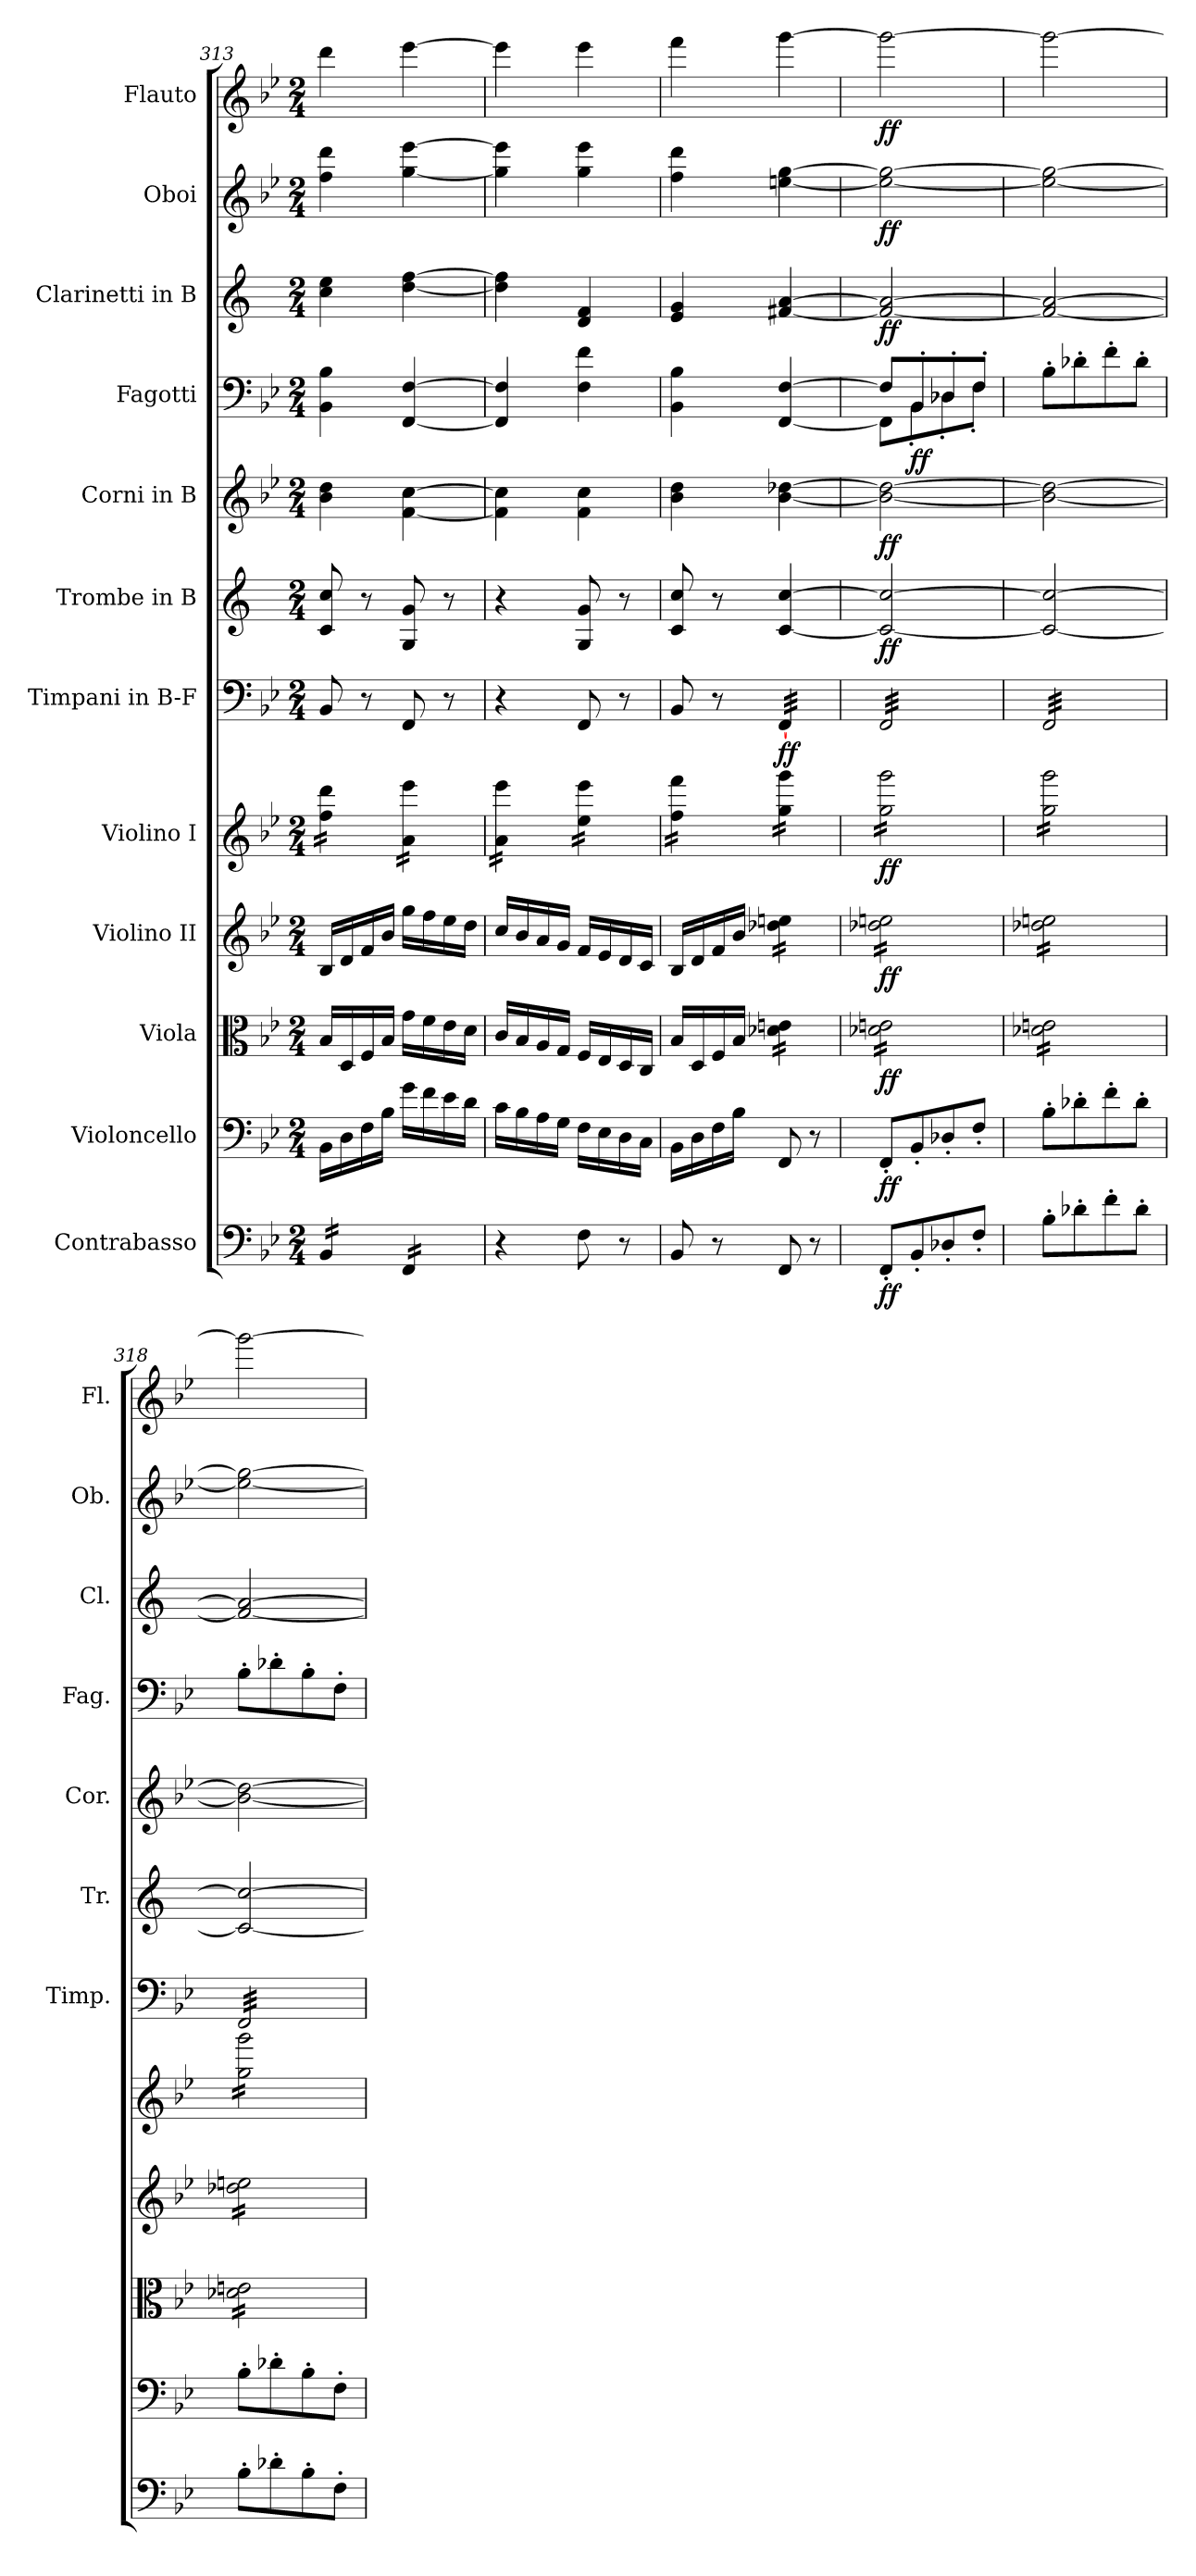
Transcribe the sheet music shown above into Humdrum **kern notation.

**kern	**dynam	**kern	**dynam	**kern	**dynam	**kern	**dynam	**kern	**dynam	**kern	**dynam	**kern	**dynam	**kern	**dynam	**kern	**dynam	**kern	**dynam	**kern	**dynam	**kern	**dynam
*part12	*part12	*part11	*part11	*part10	*part10	*part9	*part9	*part8	*part8	*part7	*part7	*part6	*part6	*part5	*part5	*part4	*part4	*part3	*part3	*part2	*part2	*part1	*part1
*staff12	*staff12	*staff11	*staff11	*staff10	*staff10	*staff9	*staff9	*staff8	*staff8	*staff7	*staff7	*staff6	*staff6	*staff5	*staff5	*staff4	*staff4	*staff3	*staff3	*staff2	*staff2	*staff1	*staff1
*I"Contrabasso	*	*I"Violoncello	*	*I"Viola	*	*I"Violino II	*	*I"Violino I	*	*I"Timpani in B-F	*	*I"Trombe in B	*	*I"Corni in B	*	*I"Fagotti	*	*I"Clarinetti in B	*	*I"Oboi	*	*I"Flauto	*
*	*	*	*	*	*	*	*	*	*	*I'Timp.	*	*I'Tr.	*	*I'Cor.	*	*I'Fag.	*	*I'Cl.	*	*I'Ob.	*	*I'Fl.	*
*clefF4	*	*clefF4	*	*clefC3	*	*clefG2	*	*clefG2	*	*clefF4	*	*clefG2	*	*clefG2	*	*clefF4	*	*clefG2	*	*clefG2	*	*clefG2	*
*ITrd7c12	*	*	*	*	*	*	*	*	*	*	*	*ITrd1c2	*	*ITrd8c14	*	*	*	*ITrd1c2	*	*	*	*	*
*k[b-e-]	*	*k[b-e-]	*	*k[b-e-]	*	*k[b-e-]	*	*k[b-e-]	*	*k[b-e-]	*	*k[b-e-]	*	*k[b-e-]	*	*k[b-e-]	*	*k[b-e-]	*	*k[b-e-]	*	*k[b-e-]	*
*M2/4	*	*M2/4	*	*M2/4	*	*M2/4	*	*M2/4	*	*M2/4	*	*M2/4	*	*M2/4	*	*M2/4	*	*M2/4	*	*M2/4	*	*M2/4	*
=313	=313	=313	=313	=313	=313	=313	=313	=313	=313	=313	=313	=313	=313	=313	=313	=313	=313	=313	=313	=313	=313	=313	=313
*tremolo	*	*	*	*	*	*	*	*	*	*	*	*	*	*	*	*	*	*	*	*	*	*	*
*	*	*	*	*	*	*	*	*tremolo	*	*	*	*	*	*	*	*	*	*	*	*	*	*	*
16BBB-/LL	.	16BB-\LL	.	16B-/LL	.	16B-/LL	.	16ff\ 16ddd\LL	.	8BB-/	.	8B-/ 8b-/	.	4B-\ 4d\	.	4BB-\ 4B-\	.	4b-\ 4dd\	.	4ff\ 4ddd\	.	4ddd\	.
16BBB-/	.	16D\	.	16D/	.	16d/	.	16ff\ 16ddd\	.	.	.	.	.	.	.	.	.	.	.	.	.	.	.
16BBB-/	.	16F\	.	16F/	.	16f/	.	16ff\ 16ddd\	.	8r	.	8r	.	.	.	.	.	.	.	.	.	.	.
16BBB-/JJ	.	16B-\JJ	.	16B-/JJ	.	16b-/JJ	.	16ff\ 16ddd\JJ	.	.	.	.	.	.	.	.	.	.	.	.	.	.	.
16FFF/LL	.	16g\LL	.	16g\LL	.	16gg\LL	.	16a\ 16eee-\LL	.	8FF/	.	8F/ 8f/	.	[4F\ [4c\	.	[4FF/ [4F/	.	[4cc\ [4ee-\	.	[4gg\ [4eee-\	.	[4eee-\	.
16FFF/	.	16f\	.	16f\	.	16ff\	.	16a\ 16eee-\	.	.	.	.	.	.	.	.	.	.	.	.	.	.	.
16FFF/	.	16e-\	.	16e-\	.	16ee-\	.	16a\ 16eee-\	.	8r	.	8r	.	.	.	.	.	.	.	.	.	.	.
16FFF/JJ	.	16d\JJ	.	16d\JJ	.	16dd\JJ	.	16a\ 16eee-\JJ	.	.	.	.	.	.	.	.	.	.	.	.	.	.	.
*Xtremolo	*	*	*	*	*	*	*	*	*	*	*	*	*	*	*	*	*	*	*	*	*	*	*
=314	=314	=314	=314	=314	=314	=314	=314	=314	=314	=314	=314	=314	=314	=314	=314	=314	=314	=314	=314	=314	=314	=314	=314
4r	.	16c\LL	.	16c/LL	.	16cc/LL	.	16a\ 16eee-\LL	.	4r	.	4r	.	4F\] 4c\]	.	4FF/] 4F/]	.	4cc\] 4ee-\]	.	4gg\] 4eee-\]	.	4eee-\]	.
.	.	16B-\	.	16B-/	.	16b-/	.	16a\ 16eee-\	.	.	.	.	.	.	.	.	.	.	.	.	.	.	.
.	.	16A\	.	16A/	.	16a/	.	16a\ 16eee-\	.	.	.	.	.	.	.	.	.	.	.	.	.	.	.
.	.	16G\JJ	.	16G/JJ	.	16g/JJ	.	16a\ 16eee-\JJ	.	.	.	.	.	.	.	.	.	.	.	.	.	.	.
8FF\	.	16F\LL	.	16F/LL	.	16f/LL	.	16ee-\ 16eee-\LL	.	8FF/	.	8F/ 8f/	.	4F\ 4c\	.	4F\ 4f\	.	4c/ 4e-/	.	4gg\ 4eee-\	.	4eee-\	.
.	.	16E-\	.	16E-/	.	16e-/	.	16ee-\ 16eee-\	.	.	.	.	.	.	.	.	.	.	.	.	.	.	.
8r	.	16D\	.	16D/	.	16d/	.	16ee-\ 16eee-\	.	8r	.	8r	.	.	.	.	.	.	.	.	.	.	.
.	.	16C\JJ	.	16C/JJ	.	16c/JJ	.	16ee-\ 16eee-\JJ	.	.	.	.	.	.	.	.	.	.	.	.	.	.	.
!!LO:PB:g=z
=315	=315	=315	=315	=315	=315	=315	=315	=315	=315	=315	=315	=315	=315	=315	=315	=315	=315	=315	=315	=315	=315	=315	=315
8BBB-/	.	16BB-\LL	.	16B-/LL	.	16B-/LL	.	16ff\ 16fff\LL	.	8BB-/	.	8B-/ 8b-/	.	4B-\ 4d\	.	4BB-\ 4B-\	.	4d/ 4f/	.	4ff\ 4ddd\	.	4fff\	.
.	.	16D\	.	16D/	.	16d/	.	16ff\ 16fff\	.	.	.	.	.	.	.	.	.	.	.	.	.	.	.
8r	.	16F\	.	16F/	.	16f/	.	16ff\ 16fff\	.	8r	.	8r	.	.	.	.	.	.	.	.	.	.	.
.	.	16B-\JJ	.	16B-/JJ	.	16b-/JJ	.	16ff\ 16fff\JJ	.	.	.	.	.	.	.	.	.	.	.	.	.	.	.
!	!	!	!	!	!	!	!	!	!	!	!LO:DY:b	!	!	!	!	!	!	!	!	!	!	!	!
*	*	*	*	*tremolo	*	*	*	*	*	*	*	*	*	*	*	*	*	*	*	*	*	*	*
*	*	*	*	*	*	*tremolo	*	*	*	*	*	*	*	*	*	*	*	*	*	*	*	*	*
*	*	*	*	*	*	*	*	*	*	*tremolo	*	*	*	*	*	*	*	*	*	*	*	*	*
8FFF/	.	8FF/	.	16d-X\ 16en\LL	.	16dd-X\ 16een\LL	.	16gg\ 16ggg\LL	.	[32FF/LLL	ff	[4B-/ [4b-/	.	[4B-\ [4d-X\	.	[4FF/ [4F/	.	[4en/ [4g/	.	[4een\ [4gg\	.	[4ggg\	.
.	.	.	.	.	.	.	.	.	.	32FF/	.	.	.	.	.	.	.	.	.	.	.	.	.
.	.	.	.	16d-X\ 16en\	.	16dd-X\ 16een\	.	16gg\ 16ggg\	.	32FF/	.	.	.	.	.	.	.	.	.	.	.	.	.
.	.	.	.	.	.	.	.	.	.	32FF/	.	.	.	.	.	.	.	.	.	.	.	.	.
8r	.	8r	.	16d-X\ 16en\	.	16dd-X\ 16een\	.	16gg\ 16ggg\	.	32FF/	.	.	.	.	.	.	.	.	.	.	.	.	.
.	.	.	.	.	.	.	.	.	.	32FF/	.	.	.	.	.	.	.	.	.	.	.	.	.
.	.	.	.	16d-X\ 16en\JJ	.	16dd-X\ 16een\JJ	.	16gg\ 16ggg\JJ	.	32FF/	.	.	.	.	.	.	.	.	.	.	.	.	.
.	.	.	.	.	.	.	.	.	.	32FF/JJJ	.	.	.	.	.	.	.	.	.	.	.	.	.
=316	=316	=316	=316	=316	=316	=316	=316	=316	=316	=316	=316	=316	=316	=316	=316	=316	=316	=316	=316	=316	=316	=316	=316
*	*	*	*	*	*	*	*	*	*	*	*	*	*	*	*	*^	*	*	*	*	*	*	*
!	!LO:DY:b	!	!LO:DY:b	!	!LO:DY:b	!	!LO:DY:b	!	!LO:DY:b	!	!	!	!LO:DY:b	!	!LO:DY:b	!	!	!	!	!LO:DY:b	!	!LO:DY:b	!	!LO:DY:b
8FFF'/L	ff	8FF'/L	ff	16d-X\ 16en\LL	ff	16dd-X\ 16een\LL	ff	16gg\ 16ggg\LL	ff	32FF/LLL	.	2B-/_ 2b-/_	ff	2B-\_ 2d-\_	ff	8F/L]	8FF\L]	.	2e/_ 2g/_	ff	2ee\_ 2gg\_	ff	2ggg\_	ff
.	.	.	.	.	.	.	.	.	.	32FF/	.	.	.	.	.	.	.	.	.	.	.	.	.	.
.	.	.	.	16d-X\ 16en\	.	16dd-X\ 16een\	.	16gg\ 16ggg\	.	32FF/	.	.	.	.	.	.	.	.	.	.	.	.	.	.
.	.	.	.	.	.	.	.	.	.	32FF/	.	.	.	.	.	.	.	.	.	.	.	.	.	.
!	!	!	!	!	!	!	!	!	!	!	!	!	!	!	!	!	!	!LO:DY:b	!	!	!	!	!	!
8BBB-'/	.	8BB-'/	.	16d-X\ 16en\	.	16dd-X\ 16een\	.	16gg\ 16ggg\	.	32FF/	.	.	.	.	.	8BB-'/	8BB-'\	ff	.	.	.	.	.	.
.	.	.	.	.	.	.	.	.	.	32FF/	.	.	.	.	.	.	.	.	.	.	.	.	.	.
.	.	.	.	16d-X\ 16en\	.	16dd-X\ 16een\	.	16gg\ 16ggg\	.	32FF/	.	.	.	.	.	.	.	.	.	.	.	.	.	.
.	.	.	.	.	.	.	.	.	.	32FF/	.	.	.	.	.	.	.	.	.	.	.	.	.	.
8DD-X'/	.	8D-X'/	.	16d-X\ 16en\	.	16dd-X\ 16een\	.	16gg\ 16ggg\	.	32FF/	.	.	.	.	.	8D-X'/	8D-'\	.	.	.	.	.	.	.
.	.	.	.	.	.	.	.	.	.	32FF/	.	.	.	.	.	.	.	.	.	.	.	.	.	.
.	.	.	.	16d-X\ 16en\	.	16dd-X\ 16een\	.	16gg\ 16ggg\	.	32FF/	.	.	.	.	.	.	.	.	.	.	.	.	.	.
.	.	.	.	.	.	.	.	.	.	32FF/	.	.	.	.	.	.	.	.	.	.	.	.	.	.
8FF'/J	.	8F'/J	.	16d-X\ 16en\	.	16dd-X\ 16een\	.	16gg\ 16ggg\	.	32FF/	.	.	.	.	.	8F'/J	8F'\J	.	.	.	.	.	.	.
.	.	.	.	.	.	.	.	.	.	32FF/	.	.	.	.	.	.	.	.	.	.	.	.	.	.
.	.	.	.	16d-X\ 16en\JJ	.	16dd-X\ 16een\JJ	.	16gg\ 16ggg\JJ	.	32FF/	.	.	.	.	.	.	.	.	.	.	.	.	.	.
.	.	.	.	.	.	.	.	.	.	32FF/JJJ	.	.	.	.	.	.	.	.	.	.	.	.	.	.
=317	=317	=317	=317	=317	=317	=317	=317	=317	=317	=317	=317	=317	=317	=317	=317	=317	=317	=317	=317	=317	=317	=317	=317	=317
!	!	!	!	!	!	!	!	!	!	!	!	!	!	!	!	!LO:TX:a:B:t=a. 2	!	!	!	!	!	!	!	!
*	*	*	*	*	*	*	*	*	*	*	*	*	*	*	*	*v	*v	*	*	*	*	*	*	*
8BB-'\L	.	8B-'\L	.	16d-X\ 16en\LL	.	16dd-X\ 16een\LL	.	16gg\ 16ggg\LL	.	32FF/LLL	.	2B-/_ 2b-/_	.	2B-\_ 2d-\_	.	8B-'\L	.	2e/_ 2g/_	.	2ee\_ 2gg\_	.	2ggg\_	.
.	.	.	.	.	.	.	.	.	.	32FF/	.	.	.	.	.	.	.	.	.	.	.	.	.
.	.	.	.	16d-X\ 16en\	.	16dd-X\ 16een\	.	16gg\ 16ggg\	.	32FF/	.	.	.	.	.	.	.	.	.	.	.	.	.
.	.	.	.	.	.	.	.	.	.	32FF/	.	.	.	.	.	.	.	.	.	.	.	.	.
8D-X'\	.	8d-X'\	.	16d-X\ 16en\	.	16dd-X\ 16een\	.	16gg\ 16ggg\	.	32FF/	.	.	.	.	.	8d-X'\	.	.	.	.	.	.	.
.	.	.	.	.	.	.	.	.	.	32FF/	.	.	.	.	.	.	.	.	.	.	.	.	.
.	.	.	.	16d-X\ 16en\	.	16dd-X\ 16een\	.	16gg\ 16ggg\	.	32FF/	.	.	.	.	.	.	.	.	.	.	.	.	.
.	.	.	.	.	.	.	.	.	.	32FF/	.	.	.	.	.	.	.	.	.	.	.	.	.
8F'\	.	8f'\	.	16d-X\ 16en\	.	16dd-X\ 16een\	.	16gg\ 16ggg\	.	32FF/	.	.	.	.	.	8f'\	.	.	.	.	.	.	.
.	.	.	.	.	.	.	.	.	.	32FF/	.	.	.	.	.	.	.	.	.	.	.	.	.
.	.	.	.	16d-X\ 16en\	.	16dd-X\ 16een\	.	16gg\ 16ggg\	.	32FF/	.	.	.	.	.	.	.	.	.	.	.	.	.
.	.	.	.	.	.	.	.	.	.	32FF/	.	.	.	.	.	.	.	.	.	.	.	.	.
8D-'\J	.	8d-'\J	.	16d-X\ 16en\	.	16dd-X\ 16een\	.	16gg\ 16ggg\	.	32FF/	.	.	.	.	.	8d-'\J	.	.	.	.	.	.	.
.	.	.	.	.	.	.	.	.	.	32FF/	.	.	.	.	.	.	.	.	.	.	.	.	.
.	.	.	.	16d-X\ 16en\JJ	.	16dd-X\ 16een\JJ	.	16gg\ 16ggg\JJ	.	32FF/	.	.	.	.	.	.	.	.	.	.	.	.	.
.	.	.	.	.	.	.	.	.	.	32FF/JJJ	.	.	.	.	.	.	.	.	.	.	.	.	.
=318	=318	=318	=318	=318	=318	=318	=318	=318	=318	=318	=318	=318	=318	=318	=318	=318	=318	=318	=318	=318	=318	=318	=318
8BB-'\L	.	8B-'\L	.	16d-X\ 16en\LL	.	16dd-X\ 16een\LL	.	16gg\ 16ggg\LL	.	32FF/LLL	.	2B-/_ 2b-/_	.	2B-\_ 2d-\_	.	8B-'\L	.	2e/_ 2g/_	.	2ee\_ 2gg\_	.	2ggg\_	.
.	.	.	.	.	.	.	.	.	.	32FF/	.	.	.	.	.	.	.	.	.	.	.	.	.
.	.	.	.	16d-X\ 16en\	.	16dd-X\ 16een\	.	16gg\ 16ggg\	.	32FF/	.	.	.	.	.	.	.	.	.	.	.	.	.
.	.	.	.	.	.	.	.	.	.	32FF/	.	.	.	.	.	.	.	.	.	.	.	.	.
8D-X'\	.	8d-X'\	.	16d-X\ 16en\	.	16dd-X\ 16een\	.	16gg\ 16ggg\	.	32FF/	.	.	.	.	.	8d-X'\	.	.	.	.	.	.	.
.	.	.	.	.	.	.	.	.	.	32FF/	.	.	.	.	.	.	.	.	.	.	.	.	.
.	.	.	.	16d-X\ 16en\	.	16dd-X\ 16een\	.	16gg\ 16ggg\	.	32FF/	.	.	.	.	.	.	.	.	.	.	.	.	.
.	.	.	.	.	.	.	.	.	.	32FF/	.	.	.	.	.	.	.	.	.	.	.	.	.
8BB-'\	.	8B-'\	.	16d-X\ 16en\	.	16dd-X\ 16een\	.	16gg\ 16ggg\	.	32FF/	.	.	.	.	.	8B-'\	.	.	.	.	.	.	.
.	.	.	.	.	.	.	.	.	.	32FF/	.	.	.	.	.	.	.	.	.	.	.	.	.
.	.	.	.	16d-X\ 16en\	.	16dd-X\ 16een\	.	16gg\ 16ggg\	.	32FF/	.	.	.	.	.	.	.	.	.	.	.	.	.
.	.	.	.	.	.	.	.	.	.	32FF/	.	.	.	.	.	.	.	.	.	.	.	.	.
8FF'\J	.	8F'\J	.	16d-X\ 16en\	.	16dd-X\ 16een\	.	16gg\ 16ggg\	.	32FF/	.	.	.	.	.	8F'\J	.	.	.	.	.	.	.
.	.	.	.	.	.	.	.	.	.	32FF/	.	.	.	.	.	.	.	.	.	.	.	.	.
.	.	.	.	16d-X\ 16en\JJ	.	16dd-X\ 16een\JJ	.	16gg\ 16ggg\JJ	.	32FF/	.	.	.	.	.	.	.	.	.	.	.	.	.
*	*	*	*	*	*	*	*	*Xtremolo	*	*	*	*	*	*	*	*	*	*	*	*	*	*	*
*	*	*	*	*	*	*Xtremolo	*	*	*	*	*	*	*	*	*	*	*	*	*	*	*	*	*
*	*	*	*	*Xtremolo	*	*	*	*	*	*	*	*	*	*	*	*	*	*	*	*	*	*	*
.	.	.	.	.	.	.	.	.	.	32FF/JJJ	.	.	.	.	.	.	.	.	.	.	.	.	.
*	*	*	*	*	*	*	*	*	*	*Xtremolo	*	*	*	*	*	*	*	*	*	*	*	*	*
=	=	=	=	=	=	=	=	=	=	=	=	=	=	=	=	=	=	=	=	=	=	=	=
*-	*-	*-	*-	*-	*-	*-	*-	*-	*-	*-	*-	*-	*-	*-	*-	*-	*-	*-	*-	*-	*-	*-	*-
